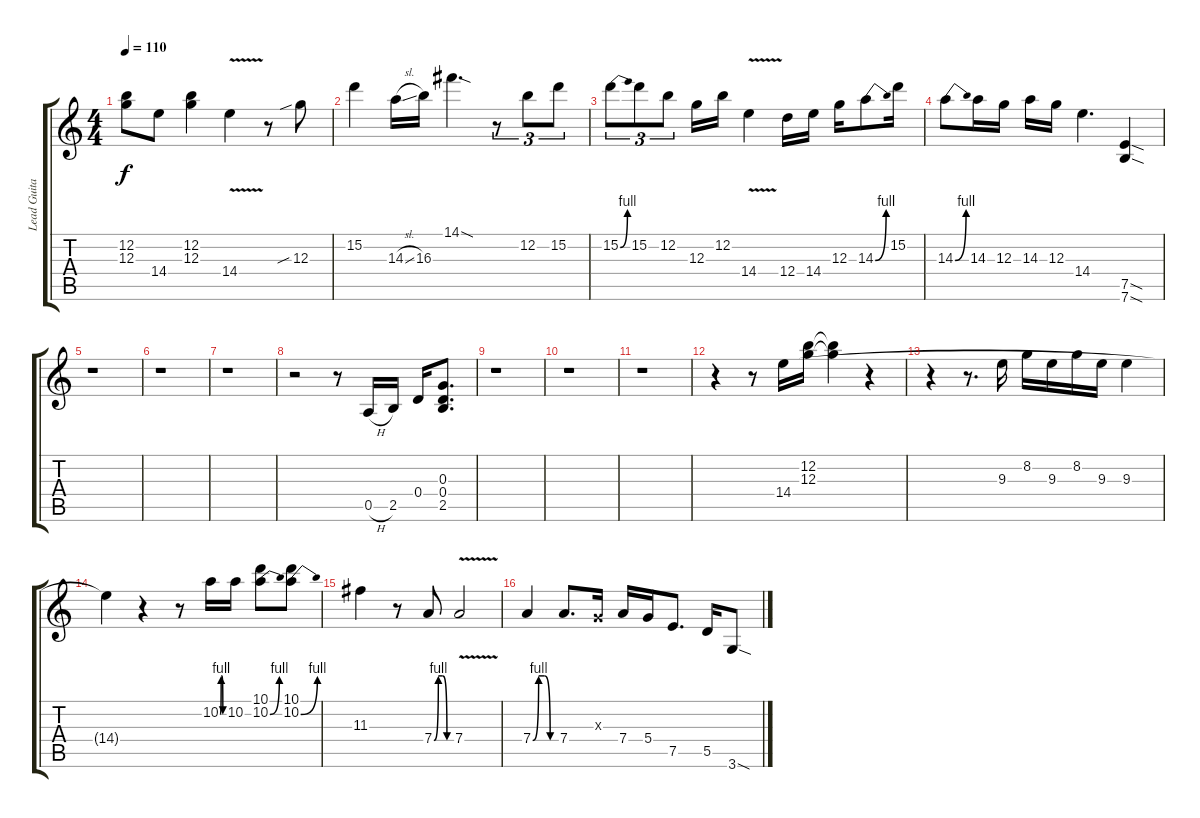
\track ("Lead Guitar" "Lead Guita") {instrument distortionguitar}
\staff {score tabs}
\tuning (E4 B3 G3 D3 A2 E2) {hide}
\ts (4 4)
\tempo 110
\clef g2
\ks c
(12.2 12.3).8{dy f} 14.4.8 (12.2 12.3).4 14.4{v}.4 r.8 12.3{sib}.8 |
15.2.4 14.3{sl}.16 16.3.16 14.1{sod}.4{d} r.8{tu (3 2)} 12.2.8{tu (3 2)} 15.2.8{tu (3 2)} |
15.2{be (bend 0 0 60 4)}.8{tu (3 2)} 15.2.8{tu (3 2)} 12.2.8{tu (3 2)} 12.3.16 12.2.16 14.4{v}.4 12.4.16 14.4.16 12.3.16 14.3{be (bend 0 0 60 4)}.8 15.2.16 |
14.3{be (bend 0 0 60 4)}.8 14.3.16 12.3.16 14.3.16 12.3.16 14.4.4{d} (7.5{sod} 7.6{sod}).4 |
r.1 |
r.1 |
r.1 |
r.2 r.8 0.5{h}.16 2.5.16 0.4.16 (0.3 0.4 2.5).8{d} |
r.1 |
r.1 |
r.1 |
r.4 r.8 14.4.16 (12.2 12.3).16 (12.2{t} 12.3{t}).4 r.4 |
r.4 r.8{d} 9.3.16 8.2.16 9.3.16 8.2.16 9.3.16 9.3.4 |
14.4{t}.4 r.4 r.8 10.2{be (custom 0 0 15 4 30 4 45 0 60 0)}.16 10.2.16 (10.1 10.2{be (bend 0 0 60 4)}).8 (10.1 10.2{be (bend 0 0 60 4)}).8 |
11.3.4 r.8 7.4{be (custom 0 0 15 4 30 4 45 0 60 0)}.8 7.4{v}.2 |
7.4{be (custom 0 0 15 4 30 4 45 0 60 0)}.4 7.4.8{d} 0.3{x}.16 7.4.16 5.4.16 7.5.8{d} 5.5.16 3.6{sod}.8
